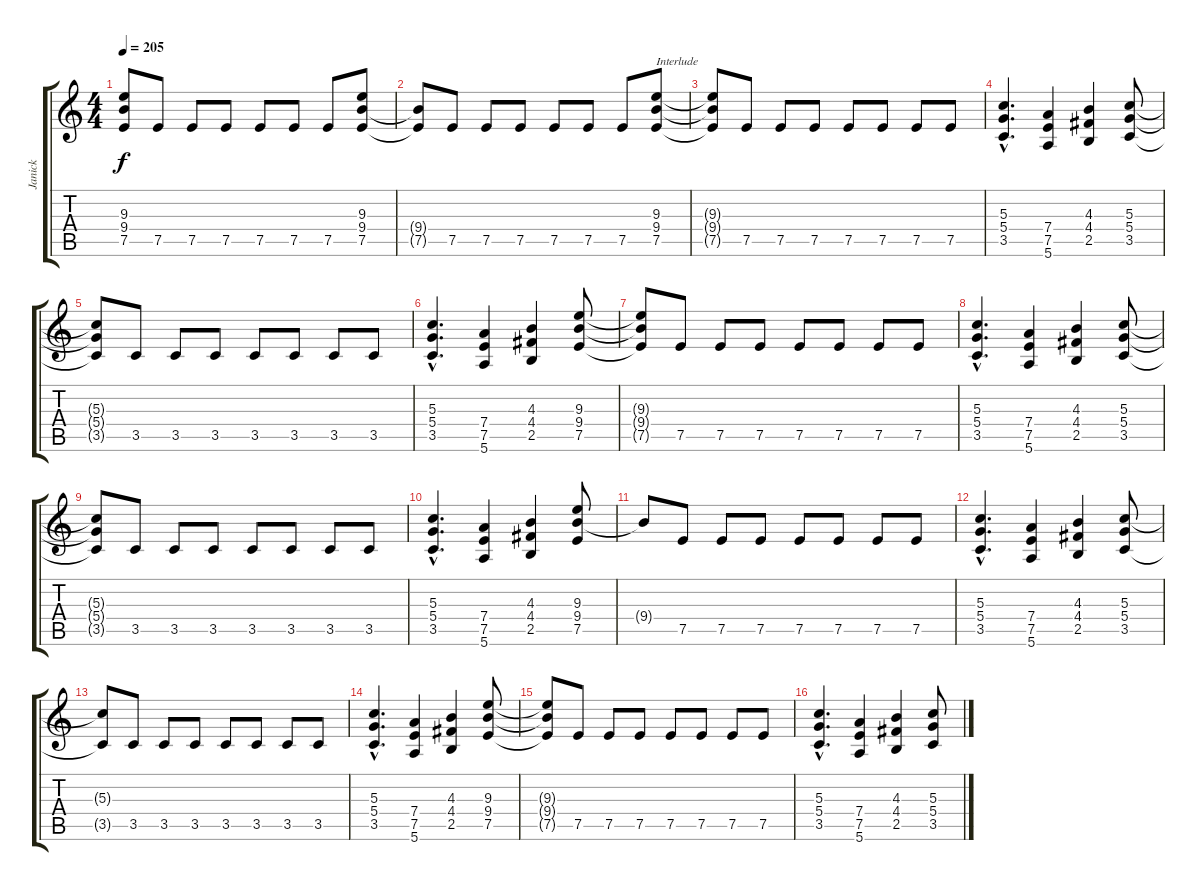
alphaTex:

\track ("Janick" "Janick") {instrument distortionguitar}
\staff {score tabs}
\tuning (E4 B3 G3 D3 A2 E2) {hide}
\ts (4 4)
\tempo 205
\clef g2
\ks c
(9.3{t} 9.4{t} 7.5{t}).8{dy f} 7.5.8 7.5.8 7.5.8 7.5.8 7.5.8 7.5.8 (9.3 9.4 7.5).8 |
(9.4{t} 7.5{t}).8 7.5.8 7.5.8 7.5.8 7.5.8 7.5.8 7.5.8 (9.3 9.4 7.5).8{txt "Interlude" volume 9} |
(9.3{t} 9.4{t} 7.5{t}).8 7.5.8 7.5.8 7.5.8 7.5.8 7.5.8 7.5.8 7.5.8 |
(5.3{hac} 5.4{hac} 3.5{hac}).4{d} (7.4 7.5 5.6).4 (4.3 4.4 2.5).4 (5.3 5.4 3.5).8 |
(5.3{t} 5.4{t} 3.5{t}).8 3.5.8 3.5.8 3.5.8 3.5.8 3.5.8 3.5.8 3.5.8 |
(5.3{hac} 5.4{hac} 3.5{hac}).4{d} (7.4 7.5 5.6).4 (4.3 4.4 2.5).4 (9.3 9.4 7.5).8 |
(9.3{t} 9.4{t} 7.5{t}).8 7.5.8 7.5.8 7.5.8 7.5.8 7.5.8 7.5.8 7.5.8 |
(5.3{hac} 5.4{hac} 3.5{hac}).4{d} (7.4 7.5 5.6).4 (4.3 4.4 2.5).4 (5.3 5.4 3.5).8 |
(5.3{t} 5.4{t} 3.5{t}).8 3.5.8 3.5.8 3.5.8 3.5.8 3.5.8 3.5.8 3.5.8 |
(5.3{hac} 5.4{hac} 3.5{hac}).4{d} (7.4 7.5 5.6).4 (4.3 4.4 2.5).4 (9.3 9.4 7.5).8 |
9.4{t}.8 7.5.8 7.5.8 7.5.8 7.5.8 7.5.8 7.5.8 7.5.8 |
(5.3{hac} 5.4{hac} 3.5{hac}).4{d} (7.4 7.5 5.6).4 (4.3 4.4 2.5).4 (5.3 5.4 3.5).8 |
(5.3{t} 3.5{t}).8 3.5.8 3.5.8 3.5.8 3.5.8 3.5.8 3.5.8 3.5.8 |
(5.3{hac} 5.4{hac} 3.5{hac}).4{d} (7.4 7.5 5.6).4 (4.3 4.4 2.5).4 (9.3 9.4 7.5).8 |
(9.3{t} 9.4{t} 7.5{t}).8 7.5.8 7.5.8 7.5.8 7.5.8 7.5.8 7.5.8 7.5.8 |
(5.3{hac} 5.4{hac} 3.5{hac}).4{d} (7.4 7.5 5.6).4 (4.3 4.4 2.5).4 (5.3 5.4 3.5).8
